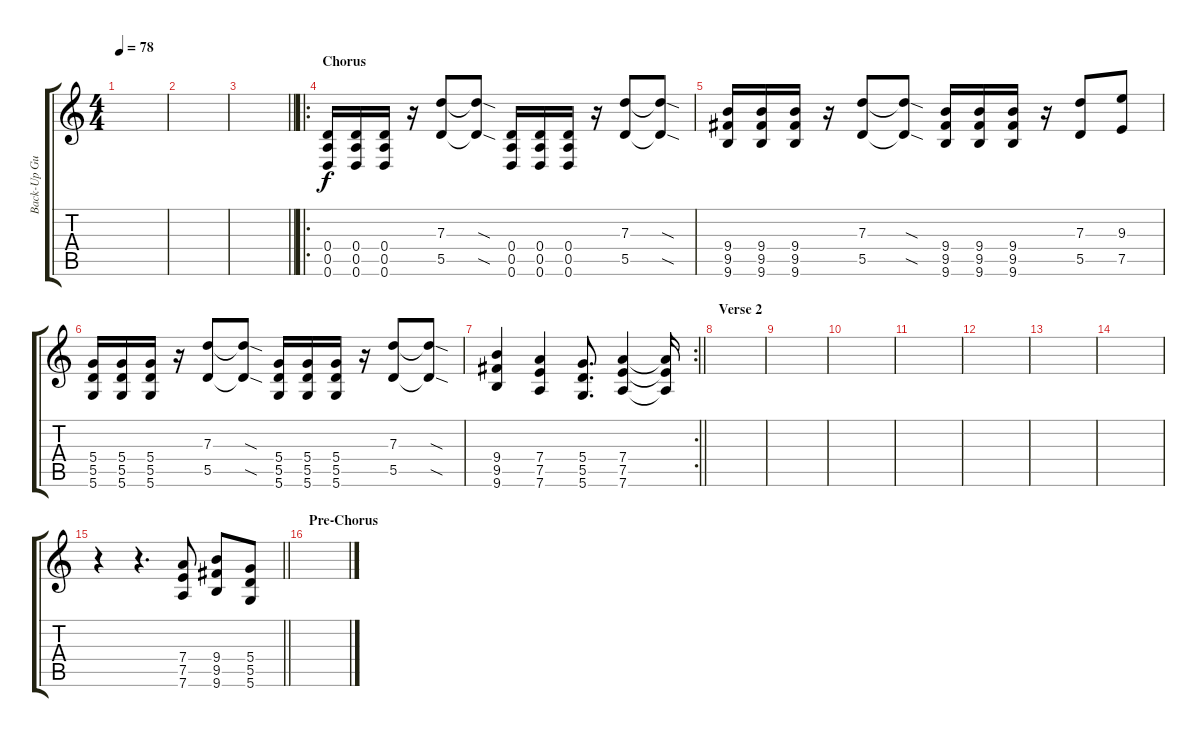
\track ("Back-Up Guitar" "Back-Up Gu") {instrument distortionguitar}
\staff {score tabs}
\tuning (E4 B3 G3 D3 A2 D2) {hide}
\ts (4 4)
\tempo 78
\clef g2
\ks c
|
|
\barLineRight lightlight
|
\ro
\section ("" "Chorus")
(0.4 0.5 0.6).16{instrument distortionguitar} (0.4 0.5 0.6).16 (0.4 0.5 0.6).16 r.16 (7.3 5.5).8 (7.3{sod t} 5.5{sod t}).8 (0.4 0.5 0.6).16 (0.4 0.5 0.6).16 (0.4 0.5 0.6).16 r.16 (7.3 5.5).8 (7.3{sod t} 5.5{sod t}).8 |
(9.4 9.5 9.6).16 (9.4 9.5 9.6).16 (9.4 9.5 9.6).16 r.16 (7.3 5.5).8 (7.3{sod t} 5.5{sod t}).8 (9.4 9.5 9.6).16 (9.4 9.5 9.6).16 (9.4 9.5 9.6).16 r.16 (7.3 5.5).8 (9.3 7.5).8 |
(5.4 5.5 5.6).16 (5.4 5.5 5.6).16 (5.4 5.5 5.6).16 r.16 (7.3 5.5).8 (7.3{sod t} 5.5{sod t}).8 (5.4 5.5 5.6).16 (5.4 5.5 5.6).16 (5.4 5.5 5.6).16 r.16 (7.3 5.5).8 (7.3{sod t} 5.5{sod t}).8 |
\rc 2
\barLineRight lightlight
(9.4 9.5 9.6).4 (7.4 7.5 7.6).4 (5.4 5.5 5.6).8{d} (7.4 7.5 7.6).4 (7.4{t} 7.5{t} 7.6{t}).16 |
\section ("" "Verse 2")
|
|
|
|
|
|
|
\barLineRight lightlight
r.4 r.4{d} (7.4 7.5 7.6).8 (9.4 9.5 9.6).8 (5.4 5.5 5.6).8 |
\section ("" "Pre-Chorus")
